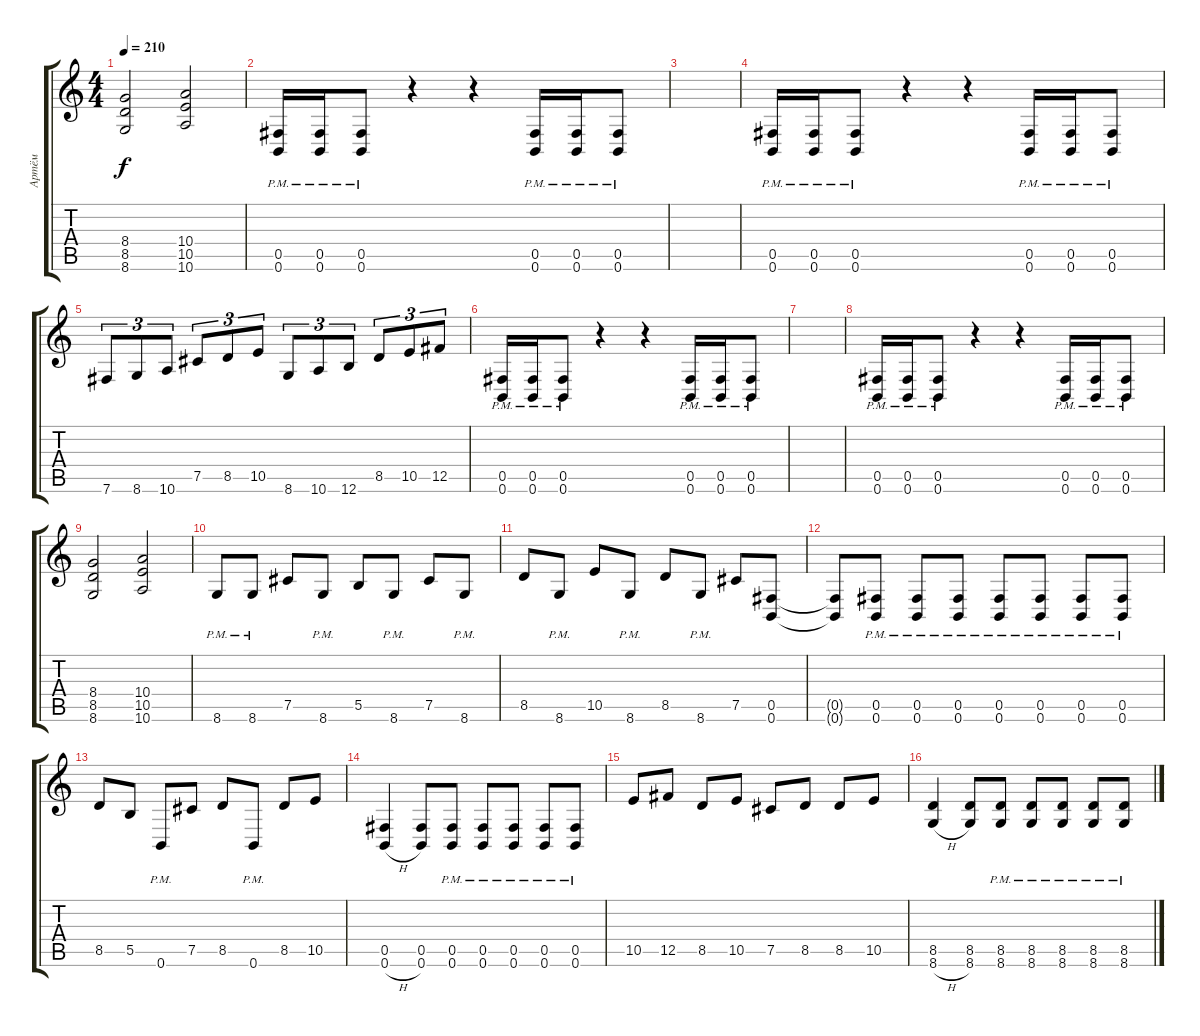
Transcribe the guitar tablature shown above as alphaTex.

\track ("Артём" "Артём") {instrument distortionguitar}
\staff {score tabs}
\tuning (Db4 Ab3 E3 B2 Gb2 B1) {hide}
\ts (4 4)
\tempo 210
\clef g2
\ks c
(8.4 8.5 8.6).2{dy f} (10.4 10.5 10.6).2 |
(0.5 0.6{pm}).16 (0.5 0.6{pm}).16 (0.5 0.6{pm}).8 r.4 r.4 (0.5 0.6{pm}).16 (0.5 0.6{pm}).16 (0.5 0.6{pm}).8 |
|
(0.5{pm} 0.6).16 (0.5{pm} 0.6).16 (0.5{pm} 0.6).8 r.4 r.4 (0.5{pm} 0.6).16 (0.5{pm} 0.6).16 (0.5{pm} 0.6).8 |
7.6.8{tu (3 2) beam Up} 8.6.8{tu (3 2) beam Up} 10.6.8{tu (3 2)} 7.5.8{tu (3 2)} 8.5.8{tu (3 2)} 10.5.8{tu (3 2)} 8.6.8{tu (3 2)} 10.6.8{tu (3 2)} 12.6.8{tu (3 2)} 8.5.8{tu (3 2)} 10.5.8{tu (3 2)} 12.5.8{tu (3 2)} |
(0.5{pm} 0.6).16 (0.5{pm} 0.6).16 (0.5{pm} 0.6).8 r.4 r.4 (0.5{pm} 0.6).16 (0.5{pm} 0.6).16 (0.5{pm} 0.6).8 |
|
(0.5 0.6{pm}).16 (0.5 0.6{pm}).16 (0.5 0.6{pm}).8 r.4 r.4 (0.5 0.6{pm}).16 (0.5 0.6{pm}).16 (0.5 0.6{pm}).8 |
(8.4 8.5 8.6).2 (10.4 10.5 10.6).2 |
8.6{pm}.8 8.6{pm}.8 7.5.8 8.6{pm}.8 5.5.8 8.6{pm}.8 7.5.8 8.6{pm}.8 |
8.5.8 8.6{pm}.8 10.5.8 8.6{pm}.8 8.5.8 8.6{pm}.8 7.5.8 (0.5 0.6).8 |
(0.5{t} 0.6{t}).8 (0.5{pm} 0.6).8 (0.5{pm} 0.6).8 (0.5{pm} 0.6).8 (0.5{pm} 0.6).8 (0.5{pm} 0.6{pm}).8 (0.5{pm} 0.6{pm}).8 (0.5{pm} 0.6{pm}).8 |
8.5.8 5.5.8 0.6{pm}.8 7.5.8 8.5.8 0.6{pm}.8 8.5.8 10.5.8 |
(0.5 0.6{h}).4 (0.5 0.6).8 (0.5 0.6{pm}).8 (0.5 0.6{pm}).8 (0.5 0.6{pm}).8 (0.5 0.6{pm}).8 (0.5 0.6{pm}).8 |
10.5.8 12.5.8 8.5.8 10.5.8 7.5.8 8.5.8 8.5.8 10.5.8 |
(8.5 8.6{h}).4 (8.5 8.6).8 (8.5 8.6{pm}).8 (8.5 8.6{pm}).8 (8.5 8.6{pm}).8 (8.5 8.6{pm}).8 (8.5 8.6{pm}).8
